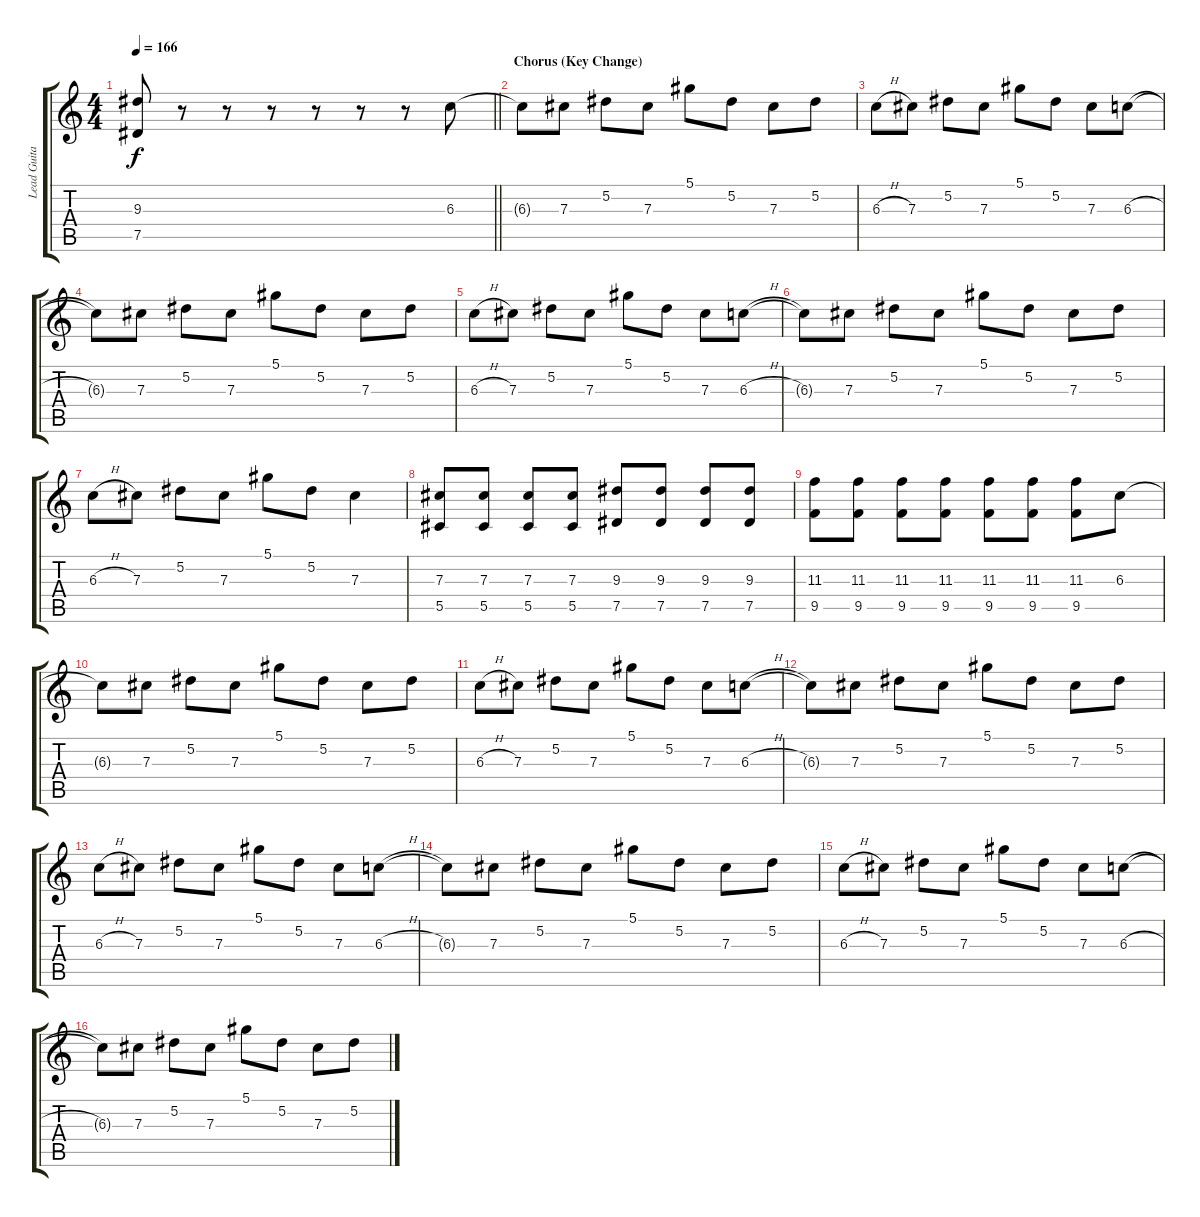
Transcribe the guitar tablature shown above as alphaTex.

\track ("Lead Guitar (Kevin)" "Lead Guita") {instrument acousticguitarsteel}
\staff {score tabs}
\tuning (Eb4 Bb3 Gb3 Db3 Ab2 Db2) {hide}
\ts (4 4)
\tempo 166
\clef g2
\barLineRight lightlight
\ks c
(9.3 7.5).8{dy f} r.8 r.8 r.8 r.8 r.8 r.8 6.3.8{instrument acousticguitarsteel} |
\section ("" "Chorus (Key Change)")
6.3{t}.8 7.3.8 5.2.8 7.3.8 5.1.8 5.2.8 7.3.8 5.2.8 |
6.3{h}.8 7.3.8 5.2.8 7.3.8 5.1.8 5.2.8 7.3.8 6.3{h}.8 |
6.3{t}.8 7.3.8 5.2.8 7.3.8 5.1.8 5.2.8 7.3.8 5.2.8 |
6.3{h}.8 7.3.8 5.2.8 7.3.8 5.1.8 5.2.8 7.3.8 6.3{h}.8 |
6.3{t}.8 7.3.8 5.2.8 7.3.8 5.1.8 5.2.8 7.3.8 5.2.8 |
6.3{h}.8 7.3.8 5.2.8 7.3.8 5.1.8 5.2.8 7.3.4 |
(7.3 5.5).8{instrument overdrivenguitar} (7.3 5.5).8 (7.3 5.5).8 (7.3 5.5).8 (9.3 7.5).8 (9.3 7.5).8 (9.3 7.5).8 (9.3 7.5).8 |
(11.3 9.5).8 (11.3 9.5).8 (11.3 9.5).8 (11.3 9.5).8 (11.3 9.5).8 (11.3 9.5).8 (11.3 9.5).8 6.3.8{instrument acousticguitarsteel} |
6.3{t}.8 7.3.8 5.2.8 7.3.8 5.1.8 5.2.8 7.3.8 5.2.8 |
6.3{h}.8 7.3.8 5.2.8 7.3.8 5.1.8 5.2.8 7.3.8 6.3{h}.8 |
6.3{t}.8 7.3.8 5.2.8 7.3.8 5.1.8 5.2.8 7.3.8 5.2.8 |
6.3{h}.8 7.3.8 5.2.8 7.3.8 5.1.8 5.2.8 7.3.8 6.3{h}.8 |
6.3{t}.8 7.3.8 5.2.8 7.3.8 5.1.8 5.2.8 7.3.8 5.2.8 |
6.3{h}.8 7.3.8 5.2.8 7.3.8 5.1.8 5.2.8 7.3.8 6.3{h}.8 |
6.3{t}.8 7.3.8 5.2.8 7.3.8 5.1.8 5.2.8 7.3.8 5.2.8
